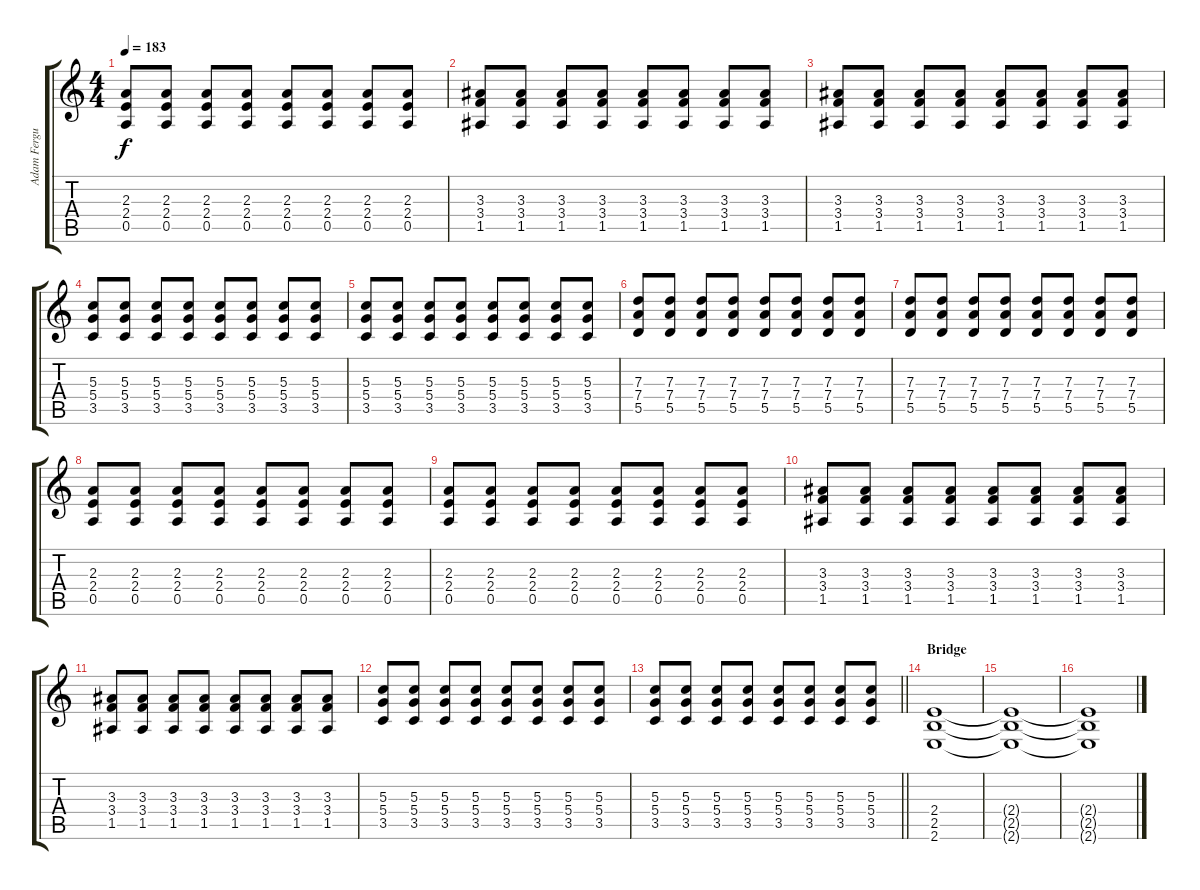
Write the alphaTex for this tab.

\track ("Adam Ferguson - Guitar" "Adam Fergu") {instrument distortionguitar}
\staff {score tabs}
\tuning (D4 B3 G3 D3 A2 D2) {hide}
\ts (4 4)
\tempo 183
\clef g2
\ks c
(2.3 2.4 0.5).8{dy f} (2.3 2.4 0.5).8 (2.3 2.4 0.5).8 (2.3 2.4 0.5).8 (2.3 2.4 0.5).8 (2.3 2.4 0.5).8 (2.3 2.4 0.5).8 (2.3 2.4 0.5).8 |
(3.3 3.4 1.5).8 (3.3 3.4 1.5).8 (3.3 3.4 1.5).8 (3.3 3.4 1.5).8 (3.3 3.4 1.5).8 (3.3 3.4 1.5).8 (3.3 3.4 1.5).8 (3.3 3.4 1.5).8 |
(3.3 3.4 1.5).8 (3.3 3.4 1.5).8 (3.3 3.4 1.5).8 (3.3 3.4 1.5).8 (3.3 3.4 1.5).8 (3.3 3.4 1.5).8 (3.3 3.4 1.5).8 (3.3 3.4 1.5).8 |
(5.3 5.4 3.5).8 (5.3 5.4 3.5).8 (5.3 5.4 3.5).8 (5.3 5.4 3.5).8 (5.3 5.4 3.5).8 (5.3 5.4 3.5).8 (5.3 5.4 3.5).8 (5.3 5.4 3.5).8 |
(5.3 5.4 3.5).8 (5.3 5.4 3.5).8 (5.3 5.4 3.5).8 (5.3 5.4 3.5).8 (5.3 5.4 3.5).8 (5.3 5.4 3.5).8 (5.3 5.4 3.5).8 (5.3 5.4 3.5).8 |
(7.3 7.4 5.5).8 (7.3 7.4 5.5).8 (7.3 7.4 5.5).8 (7.3 7.4 5.5).8 (7.3 7.4 5.5).8 (7.3 7.4 5.5).8 (7.3 7.4 5.5).8 (7.3 7.4 5.5).8 |
(7.3 7.4 5.5).8 (7.3 7.4 5.5).8 (7.3 7.4 5.5).8 (7.3 7.4 5.5).8 (7.3 7.4 5.5).8 (7.3 7.4 5.5).8 (7.3 7.4 5.5).8 (7.3 7.4 5.5).8 |
(2.3 2.4 0.5).8 (2.3 2.4 0.5).8 (2.3 2.4 0.5).8 (2.3 2.4 0.5).8 (2.3 2.4 0.5).8 (2.3 2.4 0.5).8 (2.3 2.4 0.5).8 (2.3 2.4 0.5).8 |
(2.3 2.4 0.5).8 (2.3 2.4 0.5).8 (2.3 2.4 0.5).8 (2.3 2.4 0.5).8 (2.3 2.4 0.5).8 (2.3 2.4 0.5).8 (2.3 2.4 0.5).8 (2.3 2.4 0.5).8 |
(3.3 3.4 1.5).8 (3.3 3.4 1.5).8 (3.3 3.4 1.5).8 (3.3 3.4 1.5).8 (3.3 3.4 1.5).8 (3.3 3.4 1.5).8 (3.3 3.4 1.5).8 (3.3 3.4 1.5).8 |
(3.3 3.4 1.5).8 (3.3 3.4 1.5).8 (3.3 3.4 1.5).8 (3.3 3.4 1.5).8 (3.3 3.4 1.5).8 (3.3 3.4 1.5).8 (3.3 3.4 1.5).8 (3.3 3.4 1.5).8 |
(5.3 5.4 3.5).8 (5.3 5.4 3.5).8 (5.3 5.4 3.5).8 (5.3 5.4 3.5).8 (5.3 5.4 3.5).8 (5.3 5.4 3.5).8 (5.3 5.4 3.5).8 (5.3 5.4 3.5).8 |
\barLineRight lightlight
(5.3 5.4 3.5).8 (5.3 5.4 3.5).8 (5.3 5.4 3.5).8 (5.3 5.4 3.5).8 (5.3 5.4 3.5).8 (5.3 5.4 3.5).8 (5.3 5.4 3.5).8 (5.3 5.4 3.5).8 |
\section ("" "Bridge")
(2.4 2.5 2.6).1 |
(2.4{t} 2.5{t} 2.6{t}).1 |
(2.4{t} 2.5{t} 2.6{t}).1
